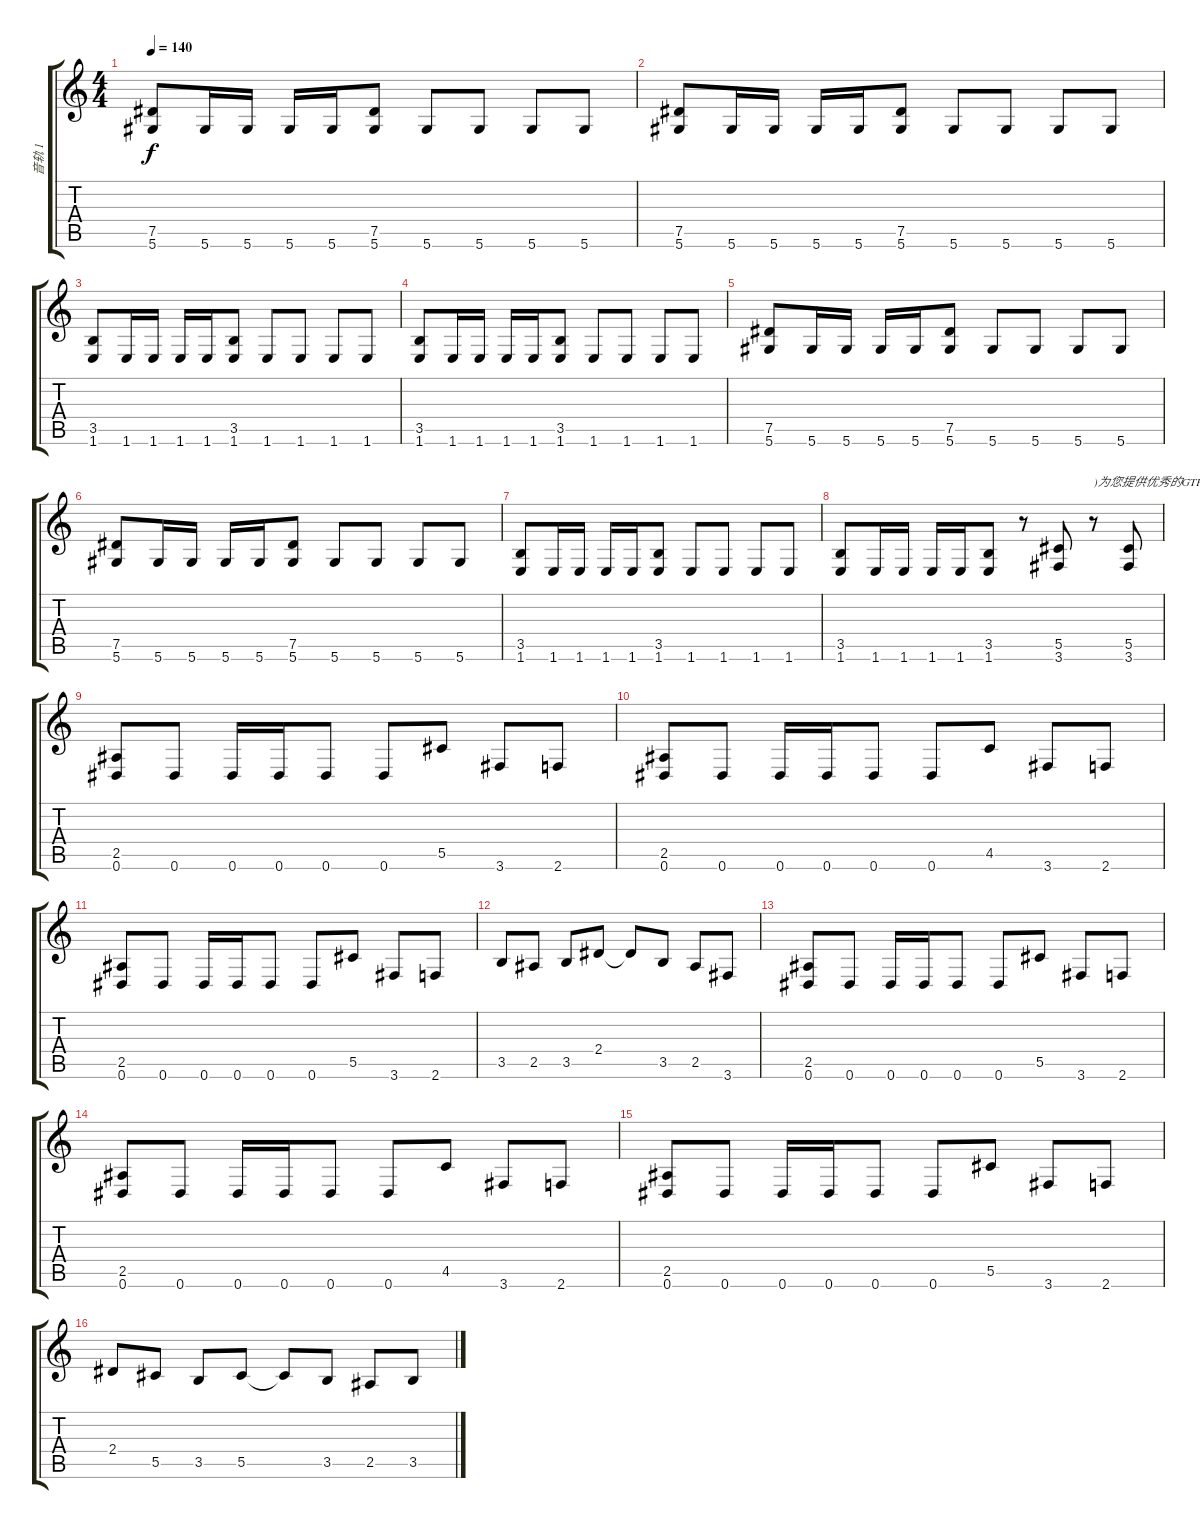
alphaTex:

\track ("音轨 1" "音轨 1") {instrument distortionguitar}
\staff {score tabs}
\tuning (Eb4 Bb3 Gb3 Db3 Ab2 Eb2) {hide}
\ts (4 4)
\tempo 140
\clef g2
\ks c
(7.5 5.6).8{dy f} 5.6.16 5.6.16 5.6.16 5.6.16 (7.5 5.6).8 5.6.8 5.6.8 5.6.8 5.6.8 |
(7.5 5.6).8 5.6.16 5.6.16 5.6.16 5.6.16 (7.5 5.6).8 5.6.8 5.6.8 5.6.8 5.6.8 |
(3.5 1.6).8 1.6.16 1.6.16 1.6.16 1.6.16 (3.5 1.6).8 1.6.8 1.6.8 1.6.8 1.6.8 |
(3.5 1.6).8 1.6.16 1.6.16 1.6.16 1.6.16 (3.5 1.6).8 1.6.8 1.6.8 1.6.8 1.6.8 |
(7.5 5.6).8 5.6.16 5.6.16 5.6.16 5.6.16 (7.5 5.6).8 5.6.8 5.6.8 5.6.8 5.6.8 |
(7.5 5.6).8 5.6.16 5.6.16 5.6.16 5.6.16 (7.5 5.6).8 5.6.8 5.6.8 5.6.8 5.6.8 |
(3.5 1.6).8 1.6.16 1.6.16 1.6.16 1.6.16 (3.5 1.6).8 1.6.8 1.6.8 1.6.8 1.6.8 |
(3.5 1.6).8 1.6.16 1.6.16 1.6.16 1.6.16 (3.5 1.6).8 r.8 (5.5 3.6).8 r.8{txt ")为您提供优秀的GTP!"} (5.5 3.6).8 |
(2.5 0.6).8 0.6.8 0.6.16 0.6.16 0.6.8 0.6.8 5.5.8 3.6.8 2.6.8 |
(2.5 0.6).8 0.6.8 0.6.16 0.6.16 0.6.8 0.6.8 4.5.8 3.6.8 2.6.8 |
(2.5 0.6).8 0.6.8 0.6.16 0.6.16 0.6.8 0.6.8 5.5.8 3.6.8 2.6.8 |
3.5.8 2.5.8 3.5.8 2.4.8 2.4{t}.8 3.5.8 2.5.8 3.6.8 |
(2.5 0.6).8 0.6.8 0.6.16 0.6.16 0.6.8 0.6.8 5.5.8 3.6.8 2.6.8 |
(2.5 0.6).8 0.6.8 0.6.16 0.6.16 0.6.8 0.6.8 4.5.8 3.6.8 2.6.8 |
(2.5 0.6).8 0.6.8 0.6.16 0.6.16 0.6.8 0.6.8 5.5.8 3.6.8 2.6.8 |
2.4.8 5.5.8 3.5.8 5.5.8 5.5{t}.8 3.5.8 2.5.8 3.5.8
